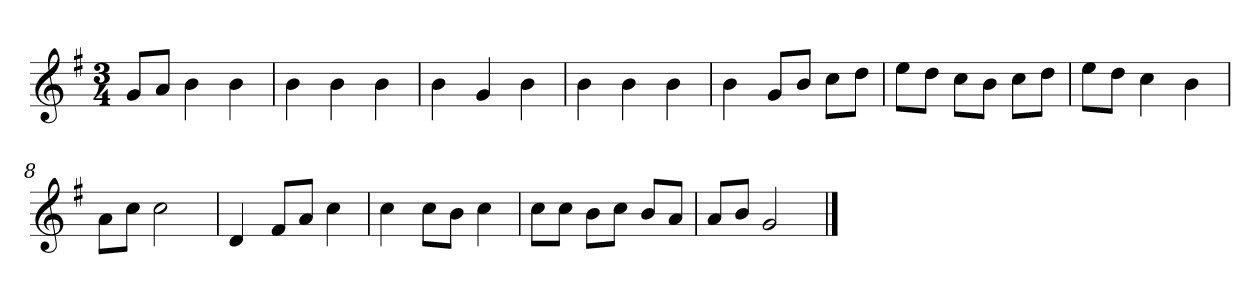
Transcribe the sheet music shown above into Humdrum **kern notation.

**kern
*part1
*staff1
*clefG2
*k[f#]
*G:
*M3/4
=
8g/L
8a/J
4b
4b
=2
4b
4b
4b
=3
4b
4g
4b
=4
4b
4b
4b
=5y
4b
8g/L
8b/J
8cc\L
8dd\J
=6
8ee\L
8dd\J
8cc\L
8b\J
8cc\L
8dd\J
=7
8ee\L
8dd\J
4cc
4b
=8
8a\L
8cc\J
2cc
=9y
4d
8f#/L
8a/J
4cc
=10
4cc
8cc\L
8b\J
4cc
=11
8cc\L
8cc\J
8b\L
8cc\J
8b/L
8a/J
=12
8a/L
8b/J
2g
==
*-
